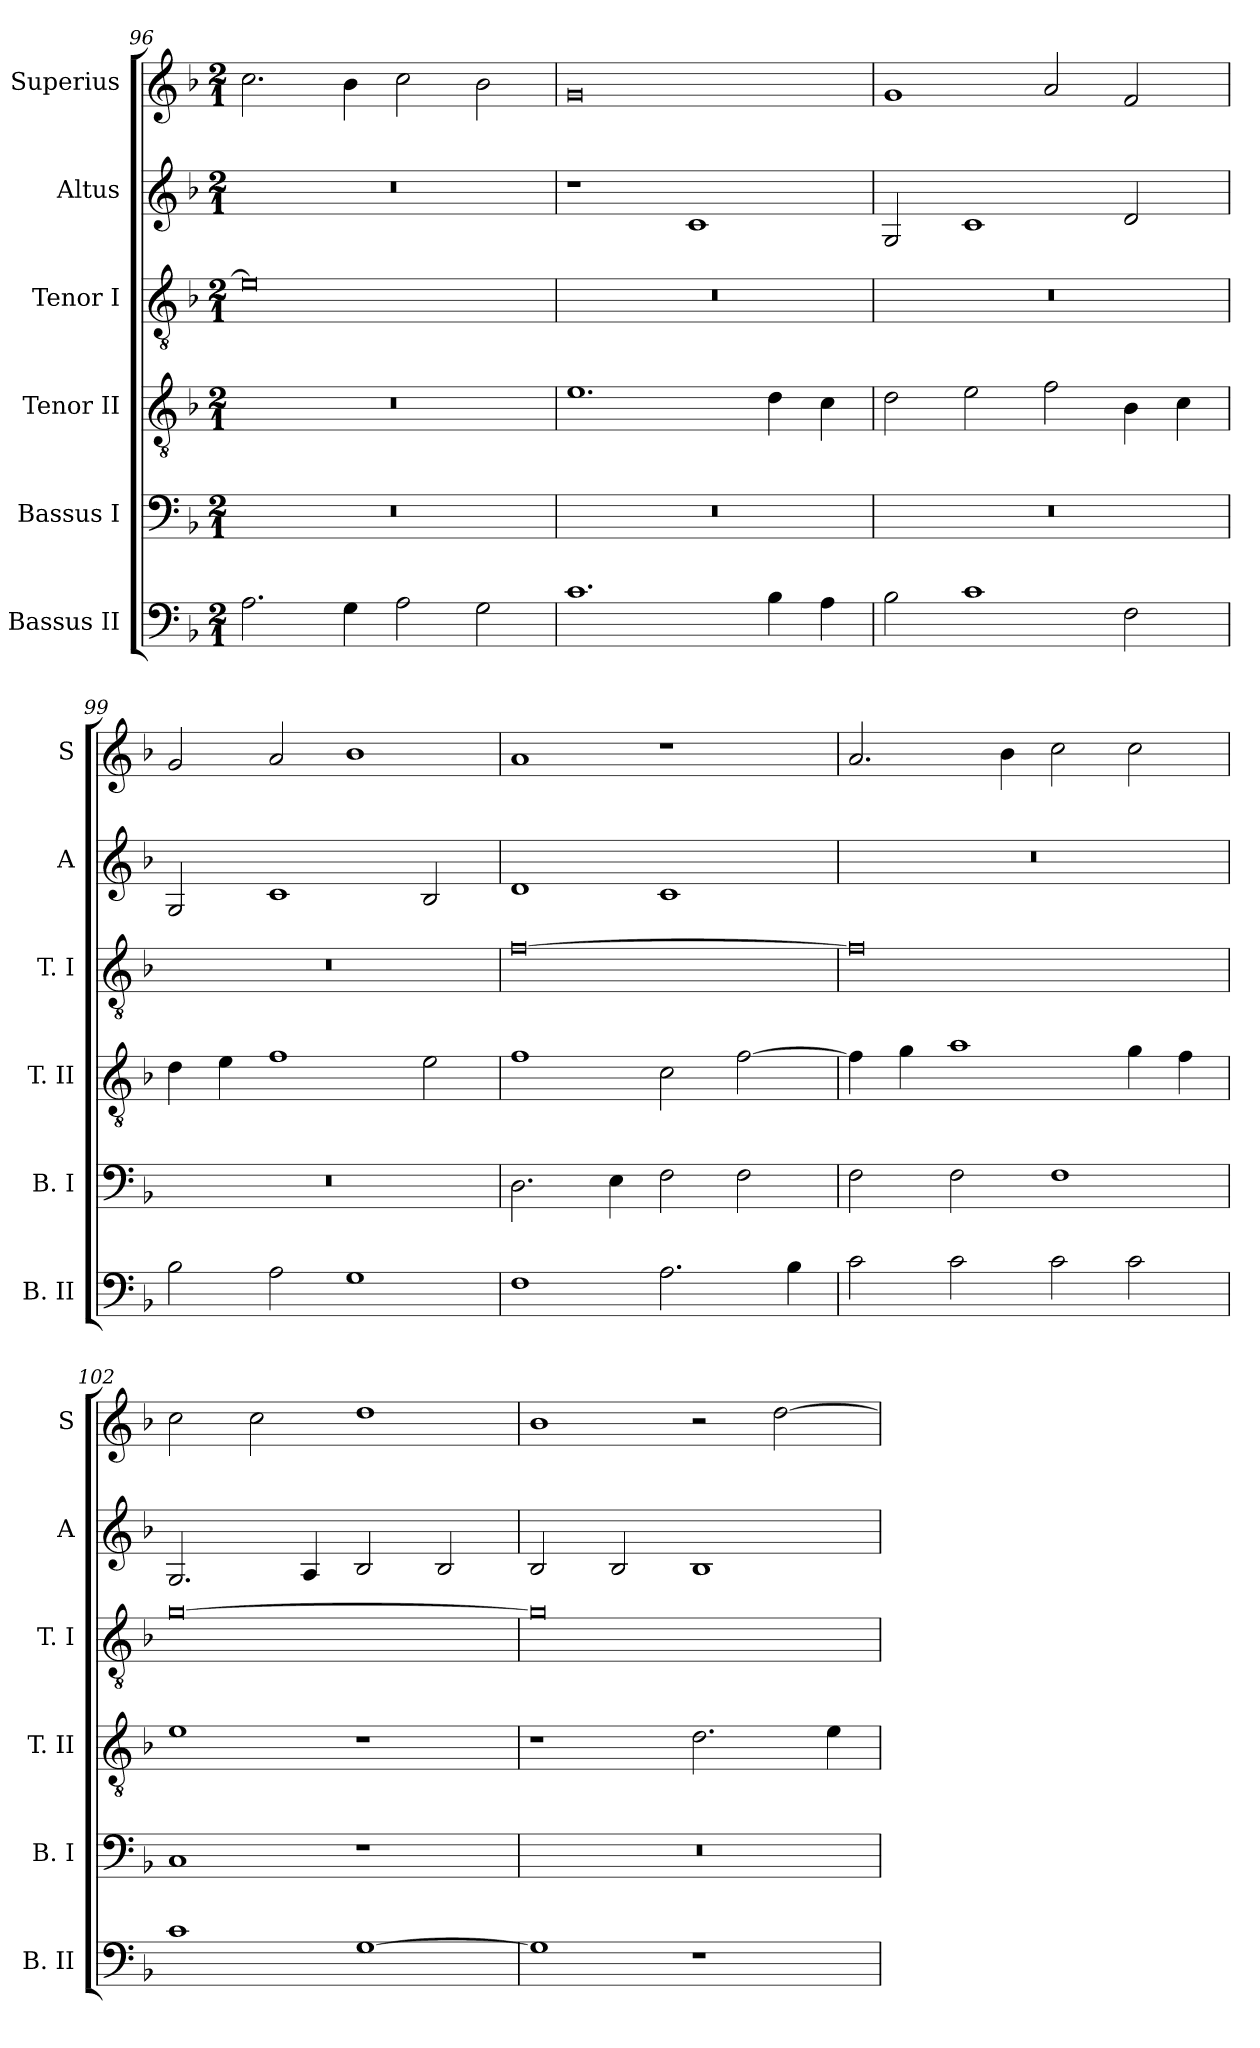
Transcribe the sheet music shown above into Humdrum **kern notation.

**kern	**kern	**kern	**kern	**kern	**kern
*part6	*part5	*part4	*part3	*part2	*part1
*staff6	*staff5	*staff4	*staff3	*staff2	*staff1
*I"Bassus II	*I"Bassus I	*I"Tenor II	*I"Tenor I	*I"Altus	*I"Superius
*I'B. II	*I'B. I	*I'T. II	*I'T. I	*I'A	*I'S
*clefF4	*clefF4	*clefGv2	*clefGv2	*clefG2	*clefG2
*k[b-]	*k[b-]	*k[b-]	*k[b-]	*k[b-]	*k[b-]
*F:	*F:	*F:	*F:	*F:	*F:
*M2/1	*M2/1	*M2/1	*M2/1	*M2/1	*M2/1
=96	=96	=96	=96	=96	=96
2.A	0r	0r	0e]	0r	2.cc
4G	.	.	.	.	4b-
2A	.	.	.	.	2cc
2G	.	.	.	.	2b-
=97	=97	=97	=97	=97	=97
1.c	0r	1.e	0r	1r	0g
.	.	.	.	1c	.
4B-	.	4d	.	.	.
4A	.	4c	.	.	.
=98	=98	=98	=98	=98	=98
2B-	0r	2d	0r	2G	1g
1c	.	2e	.	1c	.
.	.	2f	.	.	2a
2F	.	4B-	.	2d	2f
.	.	4c	.	.	.
=99	=99	=99	=99	=99	=99
2B-	0r	4d	0r	2G	2g
.	.	4e	.	.	.
2A	.	1f	.	1c	2a
1G	.	.	.	.	1b-
.	.	2e	.	2B-	.
=100	=100	=100	=100	=100	=100
1F	2.D	1f	[0f	1d	1a
.	4E	.	.	.	.
2.A	2F	2c	.	1c	1r
.	2F	[2f	.	.	.
4B-	.	.	.	.	.
=101	=101	=101	=101	=101	=101
2c	2F	4f]	0f]	0r	2.a
.	.	4g	.	.	.
2c	2F	1a	.	.	.
.	.	.	.	.	4b-
2c	1F	.	.	.	2cc
2c	.	4g	.	.	2cc
.	.	4f	.	.	.
=102	=102	=102	=102	=102	=102
1c	1C	1e	[0g	2.G	2cc
.	.	.	.	.	2cc
.	.	.	.	4A	.
[1G	1r	1r	.	2B-	1dd
.	.	.	.	2B-	.
=103	=103	=103	=103	=103	=103
1G]	0r	1r	0g]	2B-	1b-
.	.	.	.	2B-	.
1r	.	2.d	.	1B-	2r
.	.	.	.	.	[2dd
.	.	4e	.	.	.
=	=	=	=	=	=
*-	*-	*-	*-	*-	*-
